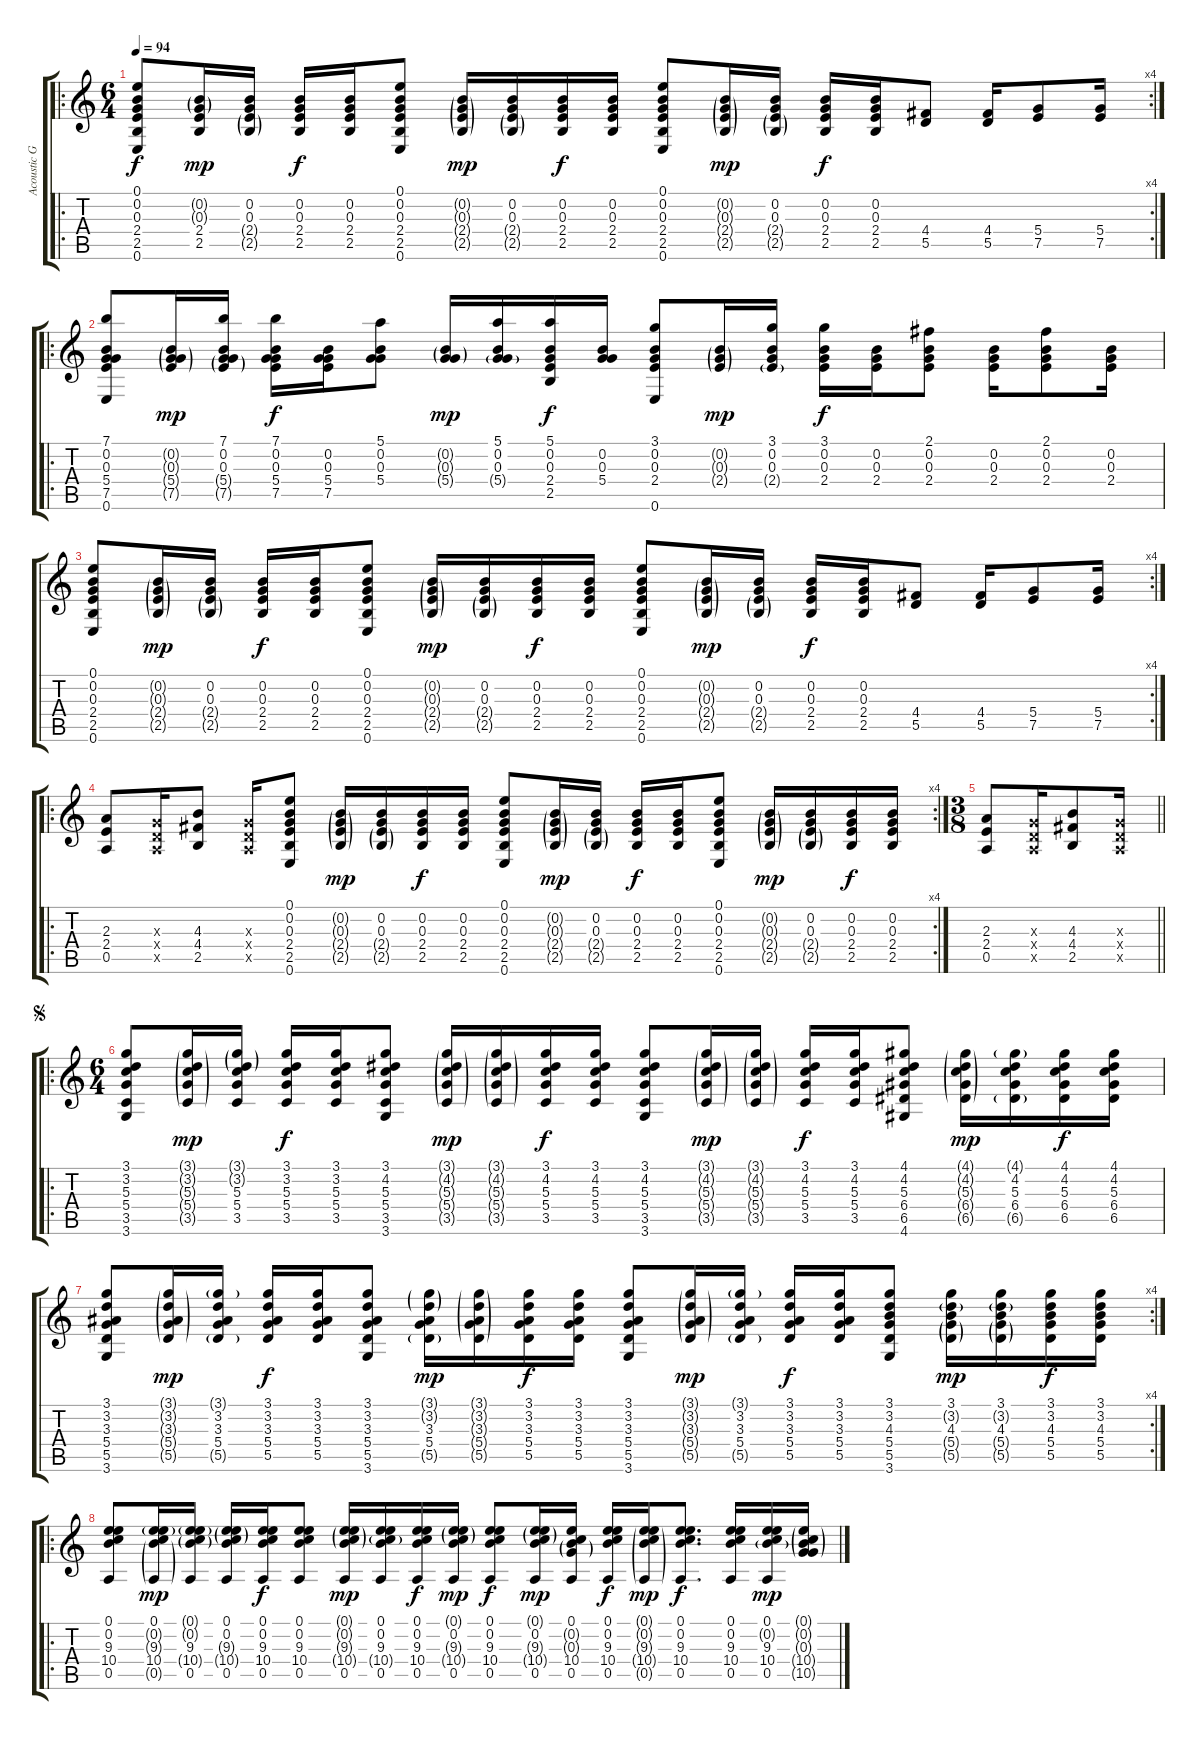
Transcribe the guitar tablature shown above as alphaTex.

\track ("Acoustic Guitar" "Acoustic G") {instrument acousticguitarsteel}
\staff {score tabs}
\tuning (E4 B3 G3 D3 A2 E2) {hide}
\ro
\rc 4
\ts (6 4)
\tempo 94
\clef g2
\ks c
(0.1 0.2 0.3 2.4 2.5 0.6).8{dy f instrument acousticguitarsteel} (0.2{g} 0.3{g} 2.4 2.5).16{dy mp} (0.2 0.3 2.4{g} 2.5{g}).16 (0.2 0.3 2.4 2.5).16{dy f} (0.2 0.3 2.4 2.5).16 (0.1 0.2 0.3 2.4 2.5 0.6).8 (0.2{g} 0.3{g} 2.4{g} 2.5{g}).16{dy mp} (0.2 0.3 2.4{g} 2.5{g}).16 (0.2 0.3 2.4 2.5).16{dy f} (0.2 0.3 2.4 2.5).16 (0.1 0.2 0.3 2.4 2.5 0.6).8 (0.2{g} 0.3{g} 2.4{g} 2.5{g}).16{dy mp} (0.2 0.3 2.4{g} 2.5{g}).16 (0.2 0.3 2.4 2.5).16{dy f} (0.2 0.3 2.4 2.5).16 (4.4 5.5).8 (4.4 5.5).16 (5.4 7.5).8 (5.4 7.5).16 |
\ro
(7.1 0.2 0.3 5.4 7.5 0.6).8 (0.2{g} 0.3{g} 5.4{g} 7.5{g}).16{dy mp} (7.1 0.2 0.3 5.4{g} 7.5{g}).16 (7.1 0.2 0.3 5.4 7.5).16{dy f} (0.2 0.3 5.4 7.5).16 (5.1 0.2 0.3 5.4).8 (0.2{g} 0.3{g} 5.4{g}).16{dy mp} (5.1 0.2 0.3 5.4{g}).16 (5.1 0.2 0.3 2.4 2.5).16{dy f} (0.2 0.3 5.4).16 (3.1 0.2 0.3 2.4 0.6).8 (0.2{g} 0.3{g} 2.4{g}).16{dy mp} (3.1 0.2 0.3 2.4{g}).16 (3.1 0.2 0.3 2.4).16{dy f} (0.2 0.3 2.4).16 (2.1 0.2 0.3 2.4).8 (0.2 0.3 2.4).16 (2.1 0.2 0.3 2.4).8 (0.2 0.3 2.4).16 |
\rc 4
(0.1 0.2 0.3 2.4 2.5 0.6).8 (0.2{g} 0.3{g} 2.4{g} 2.5{g}).16{dy mp} (0.2 0.3 2.4{g} 2.5{g}).16 (0.2 0.3 2.4 2.5).16{dy f} (0.2 0.3 2.4 2.5).16 (0.1 0.2 0.3 2.4 2.5 0.6).8 (0.2{g} 0.3{g} 2.4{g} 2.5{g}).16{dy mp} (0.2 0.3 2.4{g} 2.5{g}).16 (0.2 0.3 2.4 2.5).16{dy f} (0.2 0.3 2.4 2.5).16 (0.1 0.2 0.3 2.4 2.5 0.6).8 (0.2{g} 0.3{g} 2.4{g} 2.5{g}).16{dy mp} (0.2 0.3 2.4{g} 2.5{g}).16 (0.2 0.3 2.4 2.5).16{dy f} (0.2 0.3 2.4 2.5).16 (4.4 5.5).8 (4.4 5.5).16 (5.4 7.5).8 (5.4 7.5).16 |
\ro
\rc 4
(2.3 2.4 0.5).8 (0.3{x} 0.4{x} 0.5{x}).16 (4.3 4.4 2.5).8 (0.3{x} 0.4{x} 0.5{x}).16 (0.1 0.2 0.3 2.4 2.5 0.6).8 (0.2{g} 0.3{g} 2.4{g} 2.5{g}).16{dy mp} (0.2 0.3 2.4{g} 2.5{g}).16 (0.2 0.3 2.4 2.5).16{dy f} (0.2 0.3 2.4 2.5).16 (0.1 0.2 0.3 2.4 2.5 0.6).8 (0.2{g} 0.3{g} 2.4{g} 2.5{g}).16{dy mp} (0.2 0.3 2.4{g} 2.5{g}).16 (0.2 0.3 2.4 2.5).16{dy f} (0.2 0.3 2.4 2.5).16 (0.1 0.2 0.3 2.4 2.5 0.6).8 (0.2{g} 0.3{g} 2.4{g} 2.5{g}).16{dy mp} (0.2 0.3 2.4{g} 2.5{g}).16 (0.2 0.3 2.4 2.5).16{dy f} (0.2 0.3 2.4 2.5).16 |
\ts (3 8)
\barLineRight lightlight
(2.3 2.4 0.5).8 (0.3{x} 0.4{x} 0.5{x}).16 (4.3 4.4 2.5).8 (0.3{x} 0.4{x} 0.5{x}).16 |
\ro
\ts (6 4)
\jump segno
(3.1 3.2 5.3 5.4 3.5 3.6).8 (3.1{g} 3.2{g} 5.3{g} 5.4{g} 3.5{g}).16{dy mp} (3.1{g} 3.2{g} 5.3 5.4 3.5).16 (3.1 3.2 5.3 5.4 3.5).16{dy f} (3.1 3.2 5.3 5.4 3.5).16 (3.1 4.2 5.3 5.4 3.5 3.6).8 (3.1{g} 4.2{g} 5.3{g} 5.4{g} 3.5{g}).16{dy mp} (3.1{g} 4.2{g} 5.3{g} 5.4{g} 3.5{g}).16 (3.1 4.2 5.3 5.4 3.5).16{dy f} (3.1 4.2 5.3 5.4 3.5).16 (3.1 4.2 5.3 5.4 3.5 3.6).8 (3.1{g} 4.2{g} 5.3{g} 5.4{g} 3.5{g}).16{dy mp} (3.1{g} 4.2{g} 5.3{g} 5.4{g} 3.5{g}).16 (3.1 4.2 5.3 5.4 3.5).16{dy f} (3.1 4.2 5.3 5.4 3.5).16 (4.1 4.2 5.3 6.4 6.5 4.6).8 (4.1{g} 4.2{g} 5.3{g} 6.4{g} 6.5{g}).16{dy mp} (4.1{g} 4.2 5.3 6.4 6.5{g}).16 (4.1 4.2 5.3 6.4 6.5).16{dy f} (4.1 4.2 5.3 6.4 6.5).16 |
\rc 4
(3.1 3.2 3.3 5.4 5.5 3.6).8 (3.1{g} 3.2{g} 3.3{g} 5.4{g} 5.5{g}).16{dy mp} (3.1{g} 3.2 3.3 5.4 5.5{g}).16 (3.1 3.2 3.3 5.4 5.5).16{dy f} (3.1 3.2 3.3 5.4 5.5).16 (3.1 3.2 3.3 5.4 5.5 3.6).8 (3.1{g} 3.2{g} 3.3 5.4 5.5{g}).16{dy mp} (3.1{g} 3.2{g} 3.3{g} 5.4{g} 5.5{g}).16 (3.1 3.2 3.3 5.4 5.5).16{dy f} (3.1 3.2 3.3 5.4 5.5).16 (3.1 3.2 3.3 5.4 5.5 3.6).8 (3.1{g} 3.2{g} 3.3{g} 5.4{g} 5.5{g}).16{dy mp} (3.1{g} 3.2 3.3 5.4 5.5{g}).16 (3.1 3.2 3.3 5.4 5.5).16{dy f} (3.1 3.2 3.3 5.4 5.5).16 (3.1 3.2 4.3 5.4 5.5 3.6).8 (3.1 3.2{g} 4.3 5.4{g} 5.5{g}).16{dy mp} (3.1 3.2{g} 4.3 5.4{g} 5.5{g}).16 (3.1 3.2 4.3 5.4 5.5).16{dy f} (3.1 3.2 4.3 5.4 5.5).16 |
\ro
(0.1 0.2 9.3 10.4 0.5).8 (0.1 0.2{g} 9.3{g} 10.4 0.5{g}).16{dy mp} (0.1{g} 0.2{g} 9.3 10.4{g} 0.5).16 (0.1 0.2 9.3{g} 10.4{g} 0.5).16 (0.1 0.2 9.3 10.4 0.5).16{dy f} (0.1 0.2 9.3 10.4 0.5).8 (0.1{g} 0.2{g} 9.3{g} 10.4{g} 0.5).16{dy mp} (0.1 0.2 9.3 10.4{g} 0.5).16 (0.1 0.2 9.3 10.4 0.5).16{dy f} (0.1{g} 0.2 9.3{g} 10.4{g} 0.5).16{dy mp} (0.1 0.2 9.3 10.4 0.5).8{dy f} (0.1{g} 0.2 9.3{g} 10.4{g} 0.5).16{dy mp} (0.1 0.2{g} 0.3{g} 10.4 0.5).16 (0.1 0.2 9.3 10.4 0.5).16{dy f} (0.1{g} 0.2{g} 9.3{g} 10.4{g} 0.5{g}).16{dy mp} (0.1 0.2 9.3 10.4 0.5).8{d dy f} (0.1 0.2 9.3 10.4 0.5).16 (0.1 0.2{g} 9.3 10.4 0.5).16{dy mp} (0.1{g} 0.2{g} 0.3{g} 10.4{g} 10.5{g}).16
